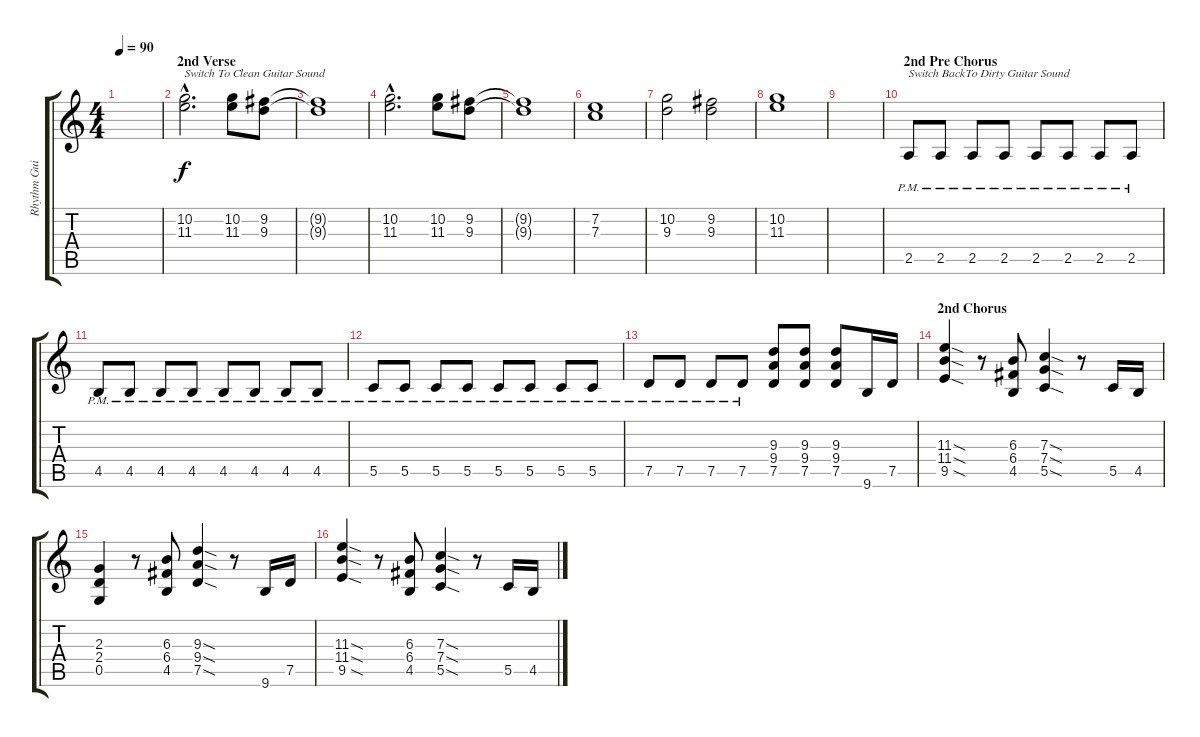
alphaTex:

\track ("Rhythm Guitar" "Rhythm Gui") {instrument overdrivenguitar}
\staff {score tabs}
\tuning (D4 A3 F3 C3 G2 D2) {hide}
\ts (4 4)
\tempo 90
\clef g2
\ks c
|
\section ("" "2nd Verse")
(10.2{hac} 11.3{hac}).2{d txt "Switch To Clean Guitar Sound" instrument electricguitarclean} (10.2 11.3).8 (9.2 9.3).8 |
(9.2{t} 9.3{t}).1 |
(10.2{hac} 11.3{hac}).2{d} (10.2 11.3).8 (9.2 9.3).8 |
(9.2{t} 9.3{t}).1 |
(7.2 7.3).1 |
(10.2 9.3).2 (9.2 9.3).2 |
(10.2 11.3).1 |
|
\section ("" "2nd Pre Chorus")
2.5{pm}.8{txt "Switch BackTo Dirty Guitar Sound"} 2.5{pm}.8{txt " "} 2.5{pm}.8{txt " "} 2.5{pm}.8 2.5{pm}.8 2.5{pm}.8 2.5{pm}.8 2.5{pm}.8 |
4.5{pm}.8 4.5{pm}.8 4.5{pm}.8 4.5{pm}.8 4.5{pm}.8 4.5{pm}.8 4.5{pm}.8 4.5{pm}.8 |
5.5{pm}.8 5.5{pm}.8 5.5{pm}.8 5.5{pm}.8 5.5{pm}.8 5.5{pm}.8 5.5{pm}.8 5.5{pm}.8 |
7.5{pm}.8 7.5{pm}.8 7.5{pm}.8 7.5{pm}.8 (9.3 9.4 7.5).8 (9.3 9.4 7.5).8 (9.3 9.4 7.5).8 9.6.16 7.5.16 |
\section ("" "2nd Chorus")
(11.3{sod} 11.4{sod} 9.5{sod}).4{txt " "} r.8 (6.3 6.4 4.5).8 (7.3{sod} 7.4{sod} 5.5{sod}).4 r.8 5.5.16 4.5.16 |
(2.3 2.4 0.5).4 r.8 (6.3 6.4 4.5).8 (9.3{sod} 9.4{sod} 7.5{sod}).4 r.8 9.6.16 7.5.16 |
(11.3{sod} 11.4{sod} 9.5{sod}).4 r.8 (6.3 6.4 4.5).8 (7.3{sod} 7.4{sod} 5.5{sod}).4 r.8 5.5.16 4.5.16
